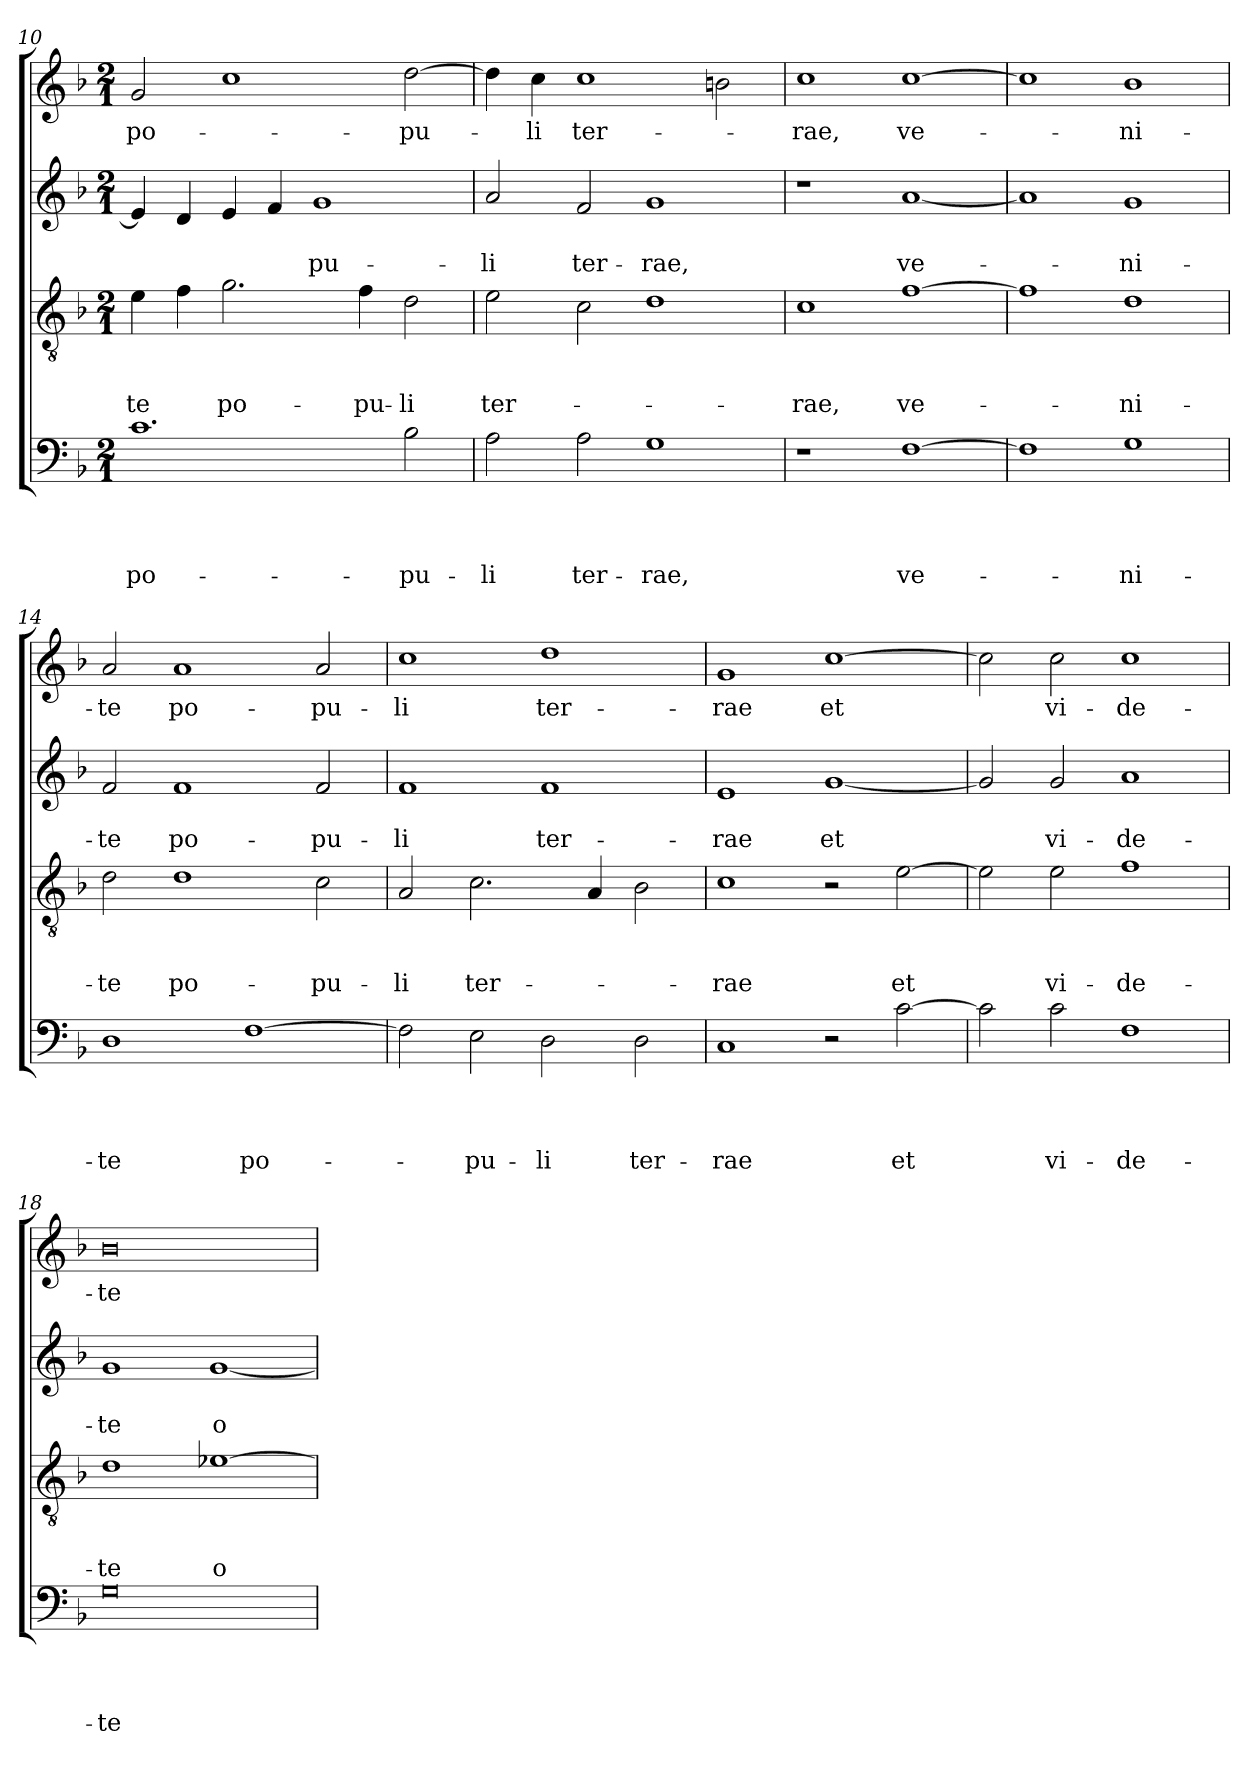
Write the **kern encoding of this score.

**kern	**text	**text	**text	**text	**kern	**text	**text	**text	**kern	**text	**text	**kern	**text
*part4	*part4	*part4	*part4	*part4	*part3	*part3	*part3	*part3	*part2	*part2	*part2	*part1	*part1
*staff4	*staff4	*staff4	*staff4	*staff4	*staff3	*staff3	*staff3	*staff3	*staff2	*staff2	*staff2	*staff1	*staff1
*clefF4	*	*	*	*	*clefGv2	*	*	*	*clefG2	*	*	*clefG2	*
*k[b-]	*	*	*	*	*k[b-]	*	*	*	*k[b-]	*	*	*k[b-]	*
*F:	*	*	*	*	*F:	*	*	*	*F:	*	*	*F:	*
*M2/1	*	*	*	*	*M2/1	*	*	*	*M2/1	*	*	*M2/1	*
=10	=10	=10	=10	=10	=10	=10	=10	=10	=10	=10	=10	=10	=10
1.c	.	.	.	po-	4e\	.	.	-te	4e/]	.	.	2g/	po-
.	.	.	.	.	4f\	.	.	.	4d/	.	.	.	.
.	.	.	.	.	2.g\	.	.	po-	4e/	.	.	1cc	.
.	.	.	.	.	.	.	.	.	4f/	.	.	.	.
.	.	.	.	.	.	.	.	.	1g	.	-pu-	.	.
.	.	.	.	.	4f\	.	.	-pu-	.	.	.	.	.
2B-\	.	.	.	-pu-	2d\	.	.	-li	.	.	.	[2dd\	-pu-
=11	=11	=11	=11	=11	=11	=11	=11	=11	=11	=11	=11	=11	=11
2A\	.	.	.	-li	2e\	.	.	ter-	2a/	.	-li	4dd\]	.
.	.	.	.	.	.	.	.	.	.	.	.	4cc\	-li
2A\	.	.	.	ter-	2c\	.	.	.	2f/	.	ter-	1cc	ter-
1G	.	.	.	-rae,	1d	.	.	.	1g	.	-rae,	.	.
.	.	.	.	.	.	.	.	.	.	.	.	2b\	.
=12	=12	=12	=12	=12	=12	=12	=12	=12	=12	=12	=12	=12	=12
1r	.	.	.	.	1c	.	.	-rae,	1r	.	.	1cc	-rae,
[1F	.	.	.	ve-	[1f	.	.	ve-	[1a	.	ve-	[1cc	ve-
!!LO:LB:g=z
=13	=13	=13	=13	=13	=13	=13	=13	=13	=13	=13	=13	=13	=13
1F]	.	.	.	.	1f]	.	.	.	1a]	.	.	1cc]	.
1G	.	.	.	-ni-	1d	.	.	-ni-	1g	.	-ni-	1b-	-ni-
=14	=14	=14	=14	=14	=14	=14	=14	=14	=14	=14	=14	=14	=14
1D	.	.	.	-te	2d\	.	.	-te	2f/	.	-te	2a/	-te
.	.	.	.	.	1d	.	.	po-	1f	.	po-	1a	po-
[1F	.	.	.	po-	.	.	.	.	.	.	.	.	.
.	.	.	.	.	2c\	.	.	-pu-	2f/	.	-pu-	2a/	-pu-
=15	=15	=15	=15	=15	=15	=15	=15	=15	=15	=15	=15	=15	=15
2F\]	.	.	.	.	2A/	.	.	-li	1f	.	-li	1cc	-li
2E\	.	.	.	-pu-	2.c\	.	.	ter-	.	.	.	.	.
2D\	.	.	.	-li	.	.	.	.	1f	.	ter-	1dd	ter-
.	.	.	.	.	4A/	.	.	.	.	.	.	.	.
2D\	.	.	.	ter-	2B-\	.	.	.	.	.	.	.	.
=16	=16	=16	=16	=16	=16	=16	=16	=16	=16	=16	=16	=16	=16
1C	.	.	.	-rae	1c	.	.	-rae	1e	.	-rae	1g	-rae
2r	.	.	.	.	2r	.	.	.	[1g	.	et	[1cc	et
[2c\	.	.	.	et	[2e\	.	.	et	.	.	.	.	.
=17	=17	=17	=17	=17	=17	=17	=17	=17	=17	=17	=17	=17	=17
2c\]	.	.	.	.	2e\]	.	.	.	2g/]	.	.	2cc\]	.
2c\	.	.	.	vi-	2e\	.	.	vi-	2g/	.	vi-	2cc\	vi-
1F	.	.	.	-de-	1f	.	.	-de-	1a	.	-de-	1cc	-de-
=18	=18	=18	=18	=18	=18	=18	=18	=18	=18	=18	=18	=18	=18
0G	.	.	.	-te	1d	.	.	-te	1g	.	-te	0b-	-te
.	.	.	.	.	[1e-X	.	.	o-	[1g	.	o-	.	.
=	=	=	=	=	=	=	=	=	=	=	=	=	=
*-	*-	*-	*-	*-	*-	*-	*-	*-	*-	*-	*-	*-	*-
